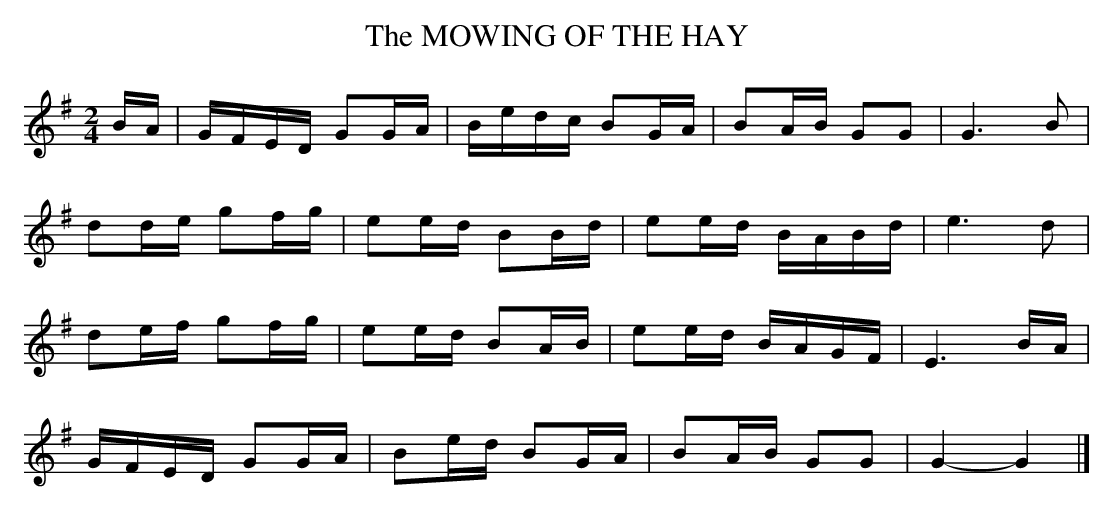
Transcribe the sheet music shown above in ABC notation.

X:1
T:MOWING OF THE HAY, The
Y:"moderate"
M:2/4
L:1/16
K:G
BA|GFED G2GA|Bedc B2GA|B2AB G2G2|G6B2|
d2de g2fg|e2ed B2Bd|e2ed BABd|e6d2|
d2ef g2fg|e2ed B2AB|e2ed BAGF|E6BA|
GFED G2GA|B2ed B2GA|B2AB G2G2|G4-G4|]
